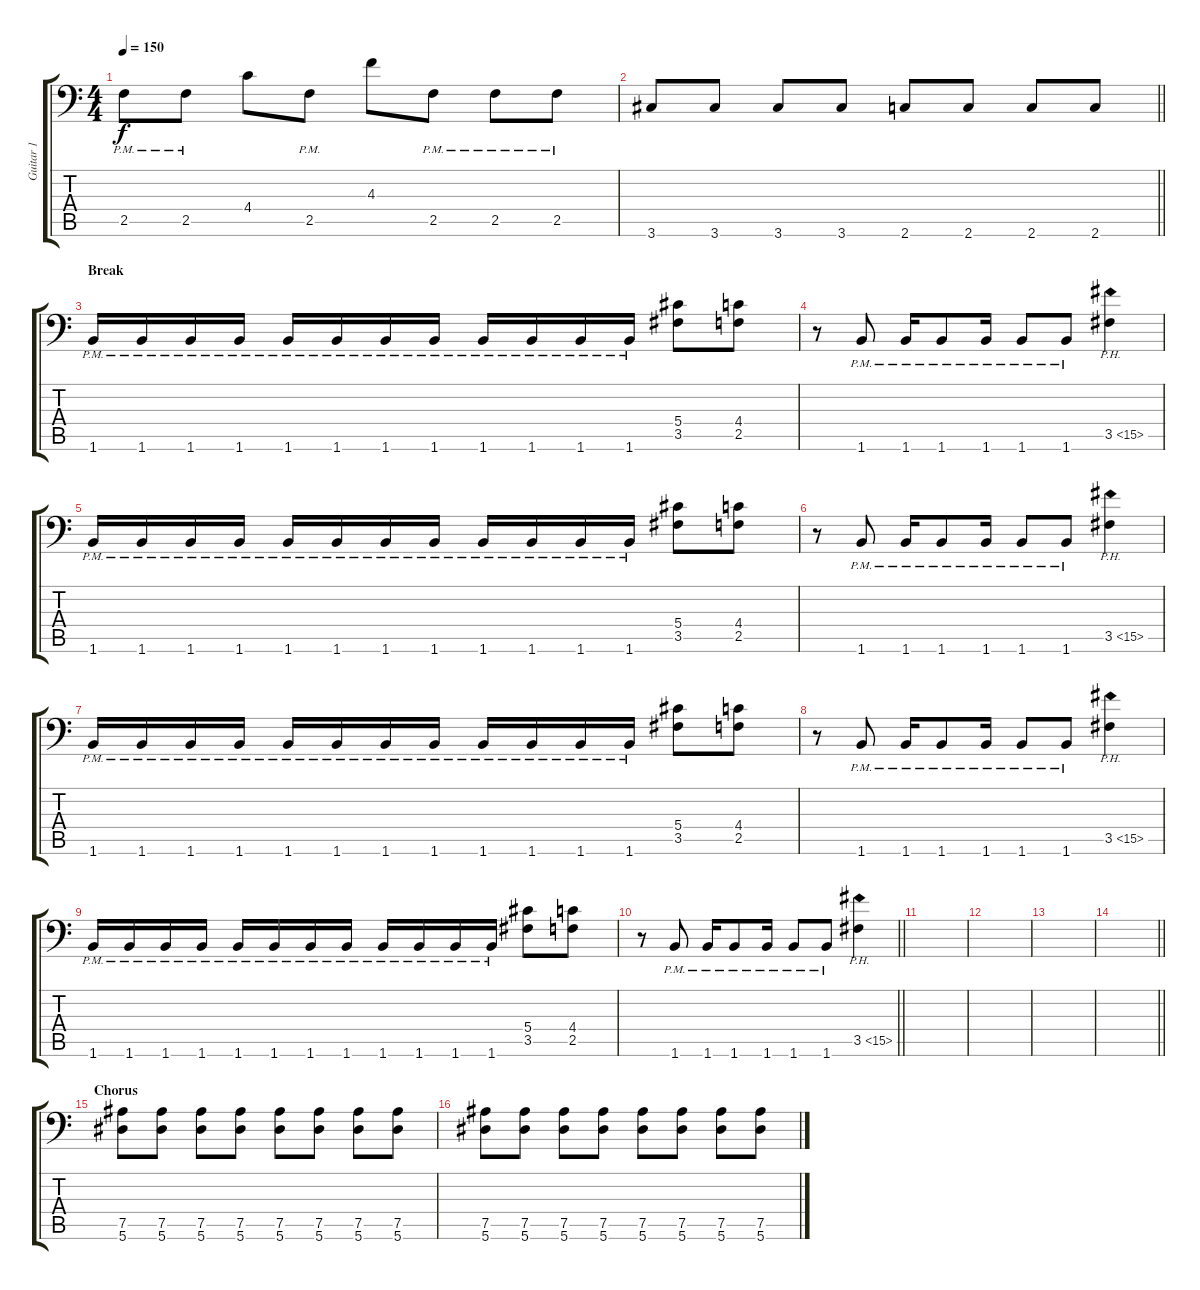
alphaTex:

\track ("Guitar 1" "Guitar 1") {instrument distortionguitar}
\staff {score tabs}
\tuning (Bb3 F3 Db3 Ab2 Eb2 Bb1) {hide}
\ts (4 4)
\tempo 150
\clef f4
\ks c
2.5{pm}.8{dy f} 2.5{pm}.8 4.4.8 2.5{pm}.8 4.3.8 2.5{pm}.8 2.5{pm}.8 2.5{pm}.8 |
\barLineRight lightlight
3.6.8 3.6.8 3.6.8 3.6.8 2.6.8 2.6.8 2.6.8 2.6.8 |
\section ("" "Break")
1.6{pm}.16 1.6{pm}.16 1.6{pm}.16 1.6{pm}.16 1.6{pm}.16 1.6{pm}.16 1.6{pm}.16 1.6{pm}.16 1.6{pm}.16 1.6{pm}.16 1.6{pm}.16 1.6{pm}.16 (5.4 3.5).8 (4.4 2.5).8 |
r.8 1.6{pm}.8 1.6{pm}.16 1.6{pm}.8 1.6{pm}.16 1.6{pm}.8 1.6{pm}.8 3.5{ph 12}.4 |
1.6{pm}.16 1.6{pm}.16 1.6{pm}.16 1.6{pm}.16 1.6{pm}.16 1.6{pm}.16 1.6{pm}.16 1.6{pm}.16 1.6{pm}.16 1.6{pm}.16 1.6{pm}.16 1.6{pm}.16 (5.4 3.5).8 (4.4 2.5).8 |
r.8 1.6{pm}.8 1.6{pm}.16 1.6{pm}.8 1.6{pm}.16 1.6{pm}.8 1.6{pm}.8 3.5{ph 12}.4 |
1.6{pm}.16 1.6{pm}.16 1.6{pm}.16 1.6{pm}.16 1.6{pm}.16 1.6{pm}.16 1.6{pm}.16 1.6{pm}.16 1.6{pm}.16 1.6{pm}.16 1.6{pm}.16 1.6{pm}.16 (5.4 3.5).8 (4.4 2.5).8 |
r.8 1.6{pm}.8 1.6{pm}.16 1.6{pm}.8 1.6{pm}.16 1.6{pm}.8 1.6{pm}.8 3.5{ph 12}.4 |
1.6{pm}.16 1.6{pm}.16 1.6{pm}.16 1.6{pm}.16 1.6{pm}.16 1.6{pm}.16 1.6{pm}.16 1.6{pm}.16 1.6{pm}.16 1.6{pm}.16 1.6{pm}.16 1.6{pm}.16 (5.4 3.5).8 (4.4 2.5).8 |
\barLineRight lightlight
r.8 1.6{pm}.8 1.6{pm}.16 1.6{pm}.8 1.6{pm}.16 1.6{pm}.8 1.6{pm}.8 3.5{ph 12}.4 |
|
|
|
\barLineRight lightlight
|
\section ("" "Chorus")
(7.5 5.6).8 (7.5 5.6).8 (7.5 5.6).8 (7.5 5.6).8 (7.5 5.6).8 (7.5 5.6).8 (7.5 5.6).8 (7.5 5.6).8 |
(7.5 5.6).8 (7.5 5.6).8 (7.5 5.6).8 (7.5 5.6).8 (7.5 5.6).8 (7.5 5.6).8 (7.5 5.6).8 (7.5 5.6).8
